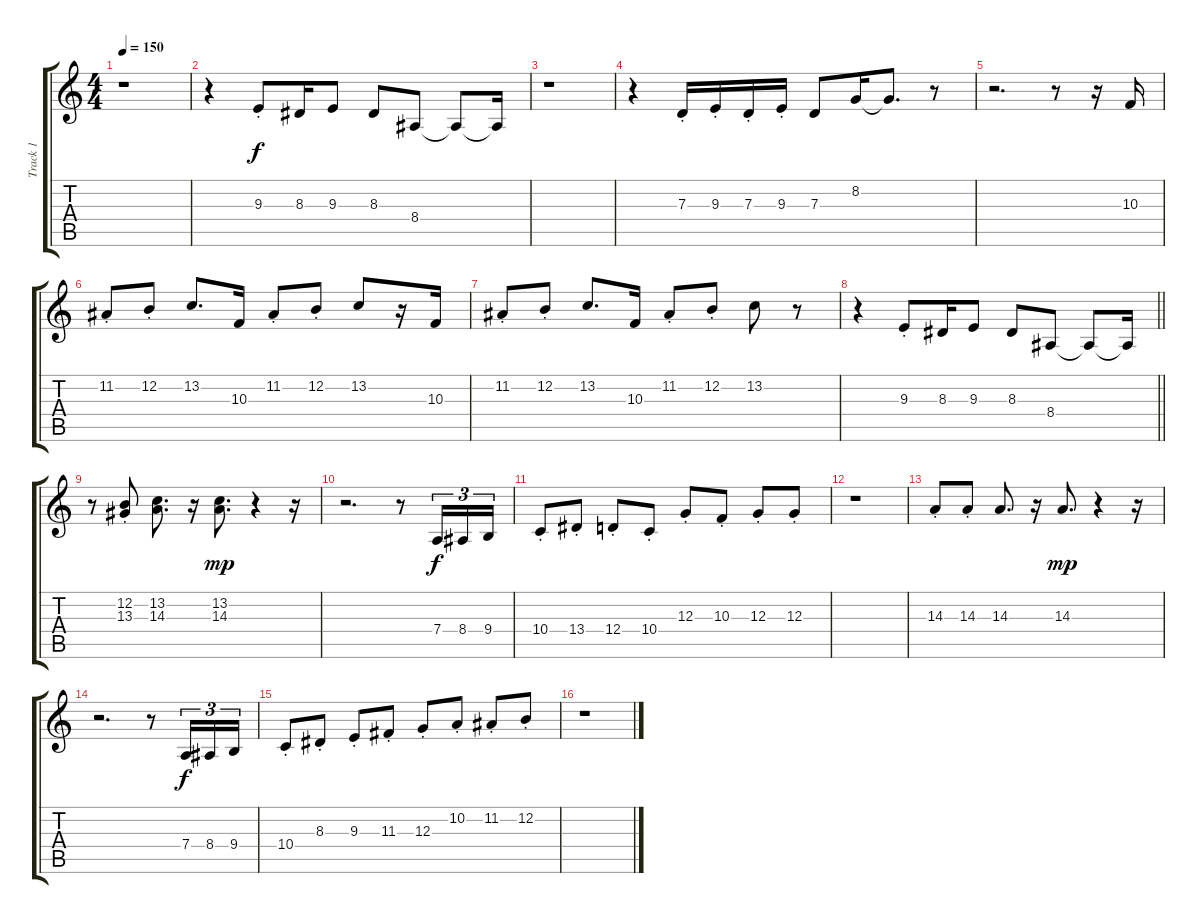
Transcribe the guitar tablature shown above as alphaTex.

\track ("Track 1" "Track 1") {instrument clarinet}
\staff {score tabs}
\tuning (E4 B3 G3 D3 A2 E2) {hide}
\ts (4 4)
\section ("" "")
\tempo 150
\clef g2
\ks c
r.1{dy f} |
r.4 9.3{st}.8 8.3.16 9.3.8 8.3.8 8.4.8 8.4{t}.8 8.4{t}.16 |
r.1 |
r.4 7.3{st}.16 9.3{st}.16 7.3{st}.16 9.3{st}.16 7.3.8 8.2.16 8.2{t}.8{d} r.8 |
r.2{d balance 5} r.8 r.16 10.3.16 |
11.2{st}.8 12.2{st}.8 13.2.8{d} 10.3.16{volume 10 balance 11} 11.2{st}.8 12.2{st}.8 13.2.8 r.16 10.3.16{balance 5} |
11.2{st}.8 12.2{st}.8 13.2.8{d} 10.3.16{volume 10 balance 11} 11.2{st}.8 12.2{st}.8 13.2.8 r.8 |
\barLineRight lightlight
r.4 9.3{st}.8 8.3.16 9.3.8 8.3.8 8.4.8 8.4{t}.8 8.4{t}.16 |
\section ("" "")
r.8{volume 13} (12.2{st} 13.3{st}).8 (13.2 14.3).8{d} r.16 (13.2 14.3).8{d dy mp} r.4 r.16 |
r.2{d} r.8 7.4.16{tu (3 2) dy f} 8.4.16{tu (3 2)} 9.4.16{tu (3 2)} |
10.4{st}.8 13.4{st}.8 12.4{st}.8 10.4{st}.8 12.3{st}.8 10.3{st}.8 12.3{st}.8 12.3{st}.8 |
r.1 |
14.3{st}.8 14.3{st}.8 14.3.8{d} r.16 14.3.8{d dy mp} r.4 r.16 |
r.2{d} r.8 7.4.16{tu (3 2) dy f} 8.4.16{tu (3 2)} 9.4.16{tu (3 2)} |
10.4{st}.8 8.3{st}.8 9.3{st}.8 11.3{st}.8 12.3{st}.8 10.2{st}.8 11.2{st}.8 12.2{st}.8 |
r.1
